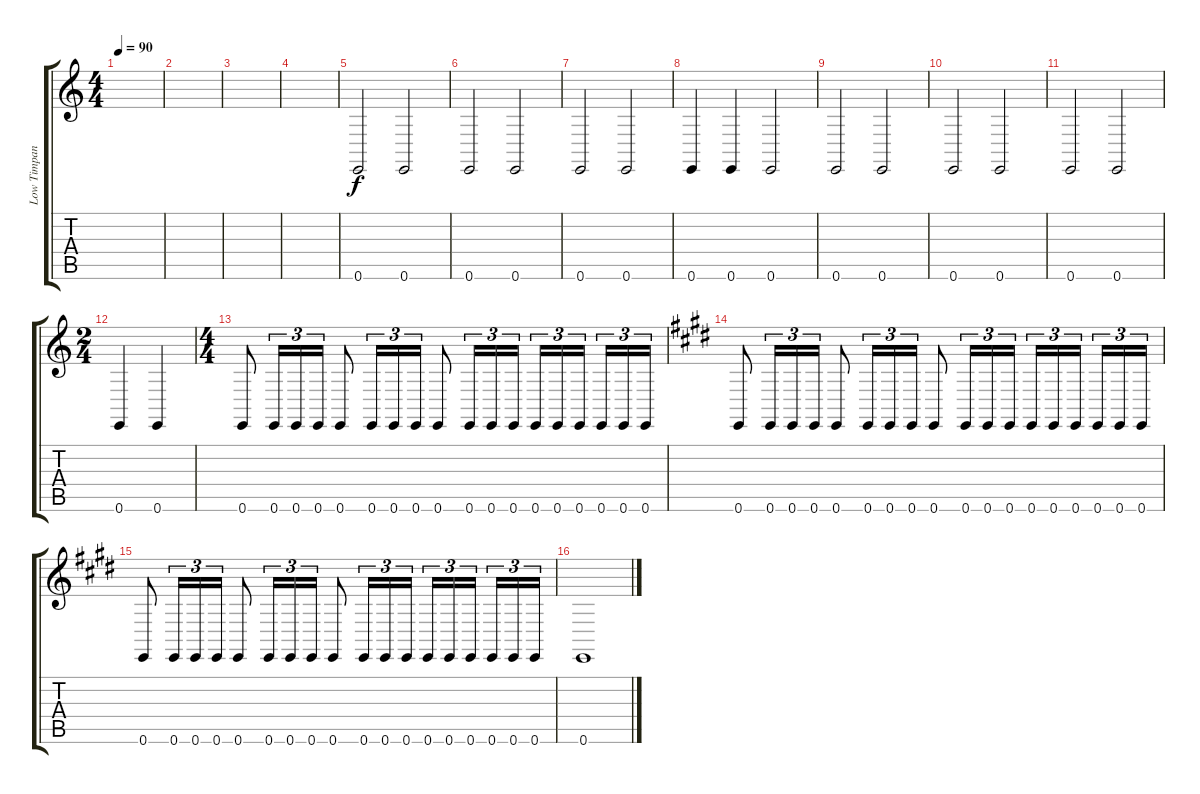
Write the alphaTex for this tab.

\track ("Low Timpani" "Low Timpan") {instrument timpani}
\staff {score tabs}
\tuning (E4 B3 G3 D3 A2 E2) {hide}
\ts (4 4)
\tempo 90
\clef g2
\ks c
|
|
|
|
0.6.2 0.6.2 |
0.6.2 0.6.2 |
0.6.2 0.6.2 |
0.6.4 0.6.4 0.6.2 |
0.6.2 0.6.2 |
0.6.2 0.6.2 |
0.6.2 0.6.2 |
\ts (2 4)
0.6.4 0.6.4 |
\ts (4 4)
0.6.8 0.6.16{tu (3 2)} 0.6.16{tu (3 2)} 0.6.16{tu (3 2)} 0.6.8 0.6.16{tu (3 2)} 0.6.16{tu (3 2)} 0.6.16{tu (3 2)} 0.6.8 0.6.16{tu (3 2)} 0.6.16{tu (3 2)} 0.6.16{tu (3 2)} 0.6.16{tu (3 2)} 0.6.16{tu (3 2)} 0.6.16{tu (3 2)} 0.6.16{tu (3 2)} 0.6.16{tu (3 2)} 0.6.16{tu (3 2)} |
\ks c#minor
0.6.8 0.6.16{tu (3 2)} 0.6.16{tu (3 2)} 0.6.16{tu (3 2)} 0.6.8 0.6.16{tu (3 2)} 0.6.16{tu (3 2)} 0.6.16{tu (3 2)} 0.6.8 0.6.16{tu (3 2)} 0.6.16{tu (3 2)} 0.6.16{tu (3 2)} 0.6.16{tu (3 2)} 0.6.16{tu (3 2)} 0.6.16{tu (3 2)} 0.6.16{tu (3 2)} 0.6.16{tu (3 2)} 0.6.16{tu (3 2)} |
0.6.8 0.6.16{tu (3 2)} 0.6.16{tu (3 2)} 0.6.16{tu (3 2)} 0.6.8 0.6.16{tu (3 2)} 0.6.16{tu (3 2)} 0.6.16{tu (3 2)} 0.6.8 0.6.16{tu (3 2)} 0.6.16{tu (3 2)} 0.6.16{tu (3 2)} 0.6.16{tu (3 2)} 0.6.16{tu (3 2)} 0.6.16{tu (3 2)} 0.6.16{tu (3 2)} 0.6.16{tu (3 2)} 0.6.16{tu (3 2)} |
0.6.1
